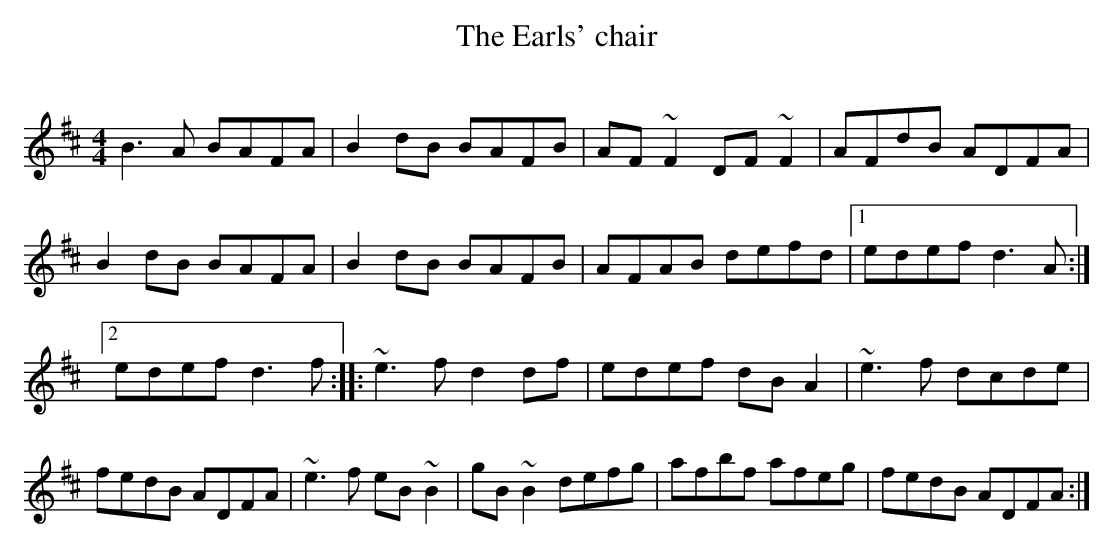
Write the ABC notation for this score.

X:1
T:The Earls' chair
C:
M:4/4
L:1/8
K:Bm
B3 A BAFA |B2 dB BAFB |AF~F2 DF~F2 |AFdB ADFA |B2 dB BAFA |B2 dB BAFB |AFAB defd |[1edef d3 A :|[2edef d3 f ::~e3 f d2 df |edef dBA2 |~e3 f dcde |fedB ADFA |~e3 f eB~B2 |gB~B2 defg |afbf afeg |fedB ADFA :|
